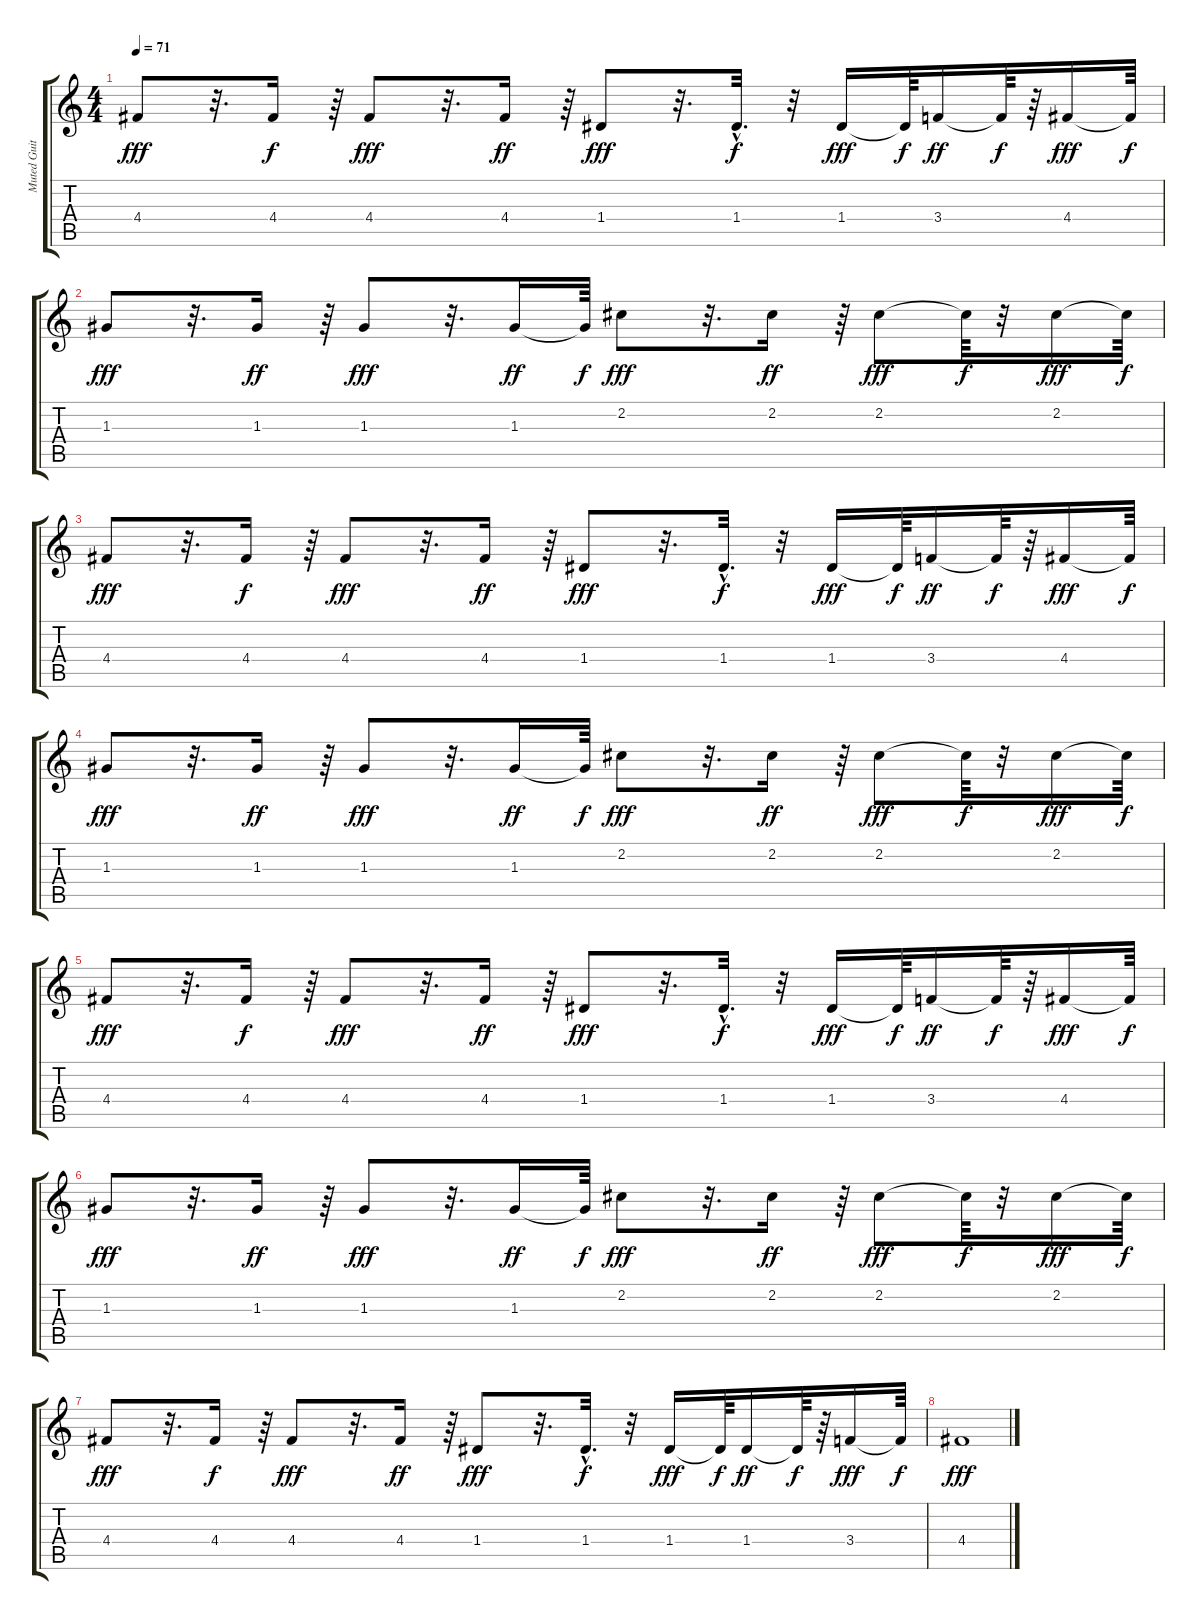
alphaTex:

\track ("Muted Guitar        " "Muted Guit") {instrument acousticbass}
\staff {score tabs}
\tuning (E4 B3 G3 D3 A2 E2) {hide}
\ts (4 4)
\tempo 71
\clef g2
\ks c
4.4.8{dy fff} r.32{d} 4.4.16{dy f} r.64 4.4.8{dy fff} r.32{d} 4.4.16{dy ff} r.64 1.4.8{dy fff} r.32{d} 1.4{hac}.32{d dy f} r.32 1.4.16{dy fff} 1.4{t}.64{dy f} 3.4.16{dy ff} 3.4{t}.64{dy f} r.64 4.4.16{dy fff} 4.4{t}.64{dy f} |
1.3.8{dy fff} r.32{d} 1.3.16{dy ff} r.64 1.3.8{dy fff} r.32{d} 1.3.16{dy ff} 1.3{t}.64{dy f} 2.2.8{dy fff} r.32{d} 2.2.16{dy ff} r.64 2.2.8{dy fff} 2.2{t}.64{dy f} r.32 2.2.16{dy fff} 2.2{t}.64{dy f} |
4.4.8{dy fff} r.32{d} 4.4.16{dy f} r.64 4.4.8{dy fff} r.32{d} 4.4.16{dy ff} r.64 1.4.8{dy fff} r.32{d} 1.4{hac}.32{d dy f} r.32 1.4.16{dy fff} 1.4{t}.64{dy f} 3.4.16{dy ff} 3.4{t}.64{dy f} r.64 4.4.16{dy fff} 4.4{t}.64{dy f} |
1.3.8{dy fff} r.32{d} 1.3.16{dy ff} r.64 1.3.8{dy fff} r.32{d} 1.3.16{dy ff} 1.3{t}.64{dy f} 2.2.8{dy fff} r.32{d} 2.2.16{dy ff} r.64 2.2.8{dy fff} 2.2{t}.64{dy f} r.32 2.2.16{dy fff} 2.2{t}.64{dy f} |
4.4.8{dy fff} r.32{d} 4.4.16{dy f} r.64 4.4.8{dy fff} r.32{d} 4.4.16{dy ff} r.64 1.4.8{dy fff} r.32{d} 1.4{hac}.32{d dy f} r.32 1.4.16{dy fff} 1.4{t}.64{dy f} 3.4.16{dy ff} 3.4{t}.64{dy f} r.64 4.4.16{dy fff} 4.4{t}.64{dy f} |
1.3.8{dy fff} r.32{d} 1.3.16{dy ff} r.64 1.3.8{dy fff} r.32{d} 1.3.16{dy ff} 1.3{t}.64{dy f} 2.2.8{dy fff} r.32{d} 2.2.16{dy ff} r.64 2.2.8{dy fff} 2.2{t}.64{dy f} r.32 2.2.16{dy fff} 2.2{t}.64{dy f} |
4.4.8{dy fff} r.32{d} 4.4.16{dy f} r.64 4.4.8{dy fff} r.32{d} 4.4.16{dy ff} r.64 1.4.8{dy fff} r.32{d} 1.4{hac}.32{d dy f} r.32 1.4.16{dy fff} 1.4{t}.64{dy f} 1.4.16{dy ff} 1.4{t}.64{dy f} r.64 3.4.16{dy fff} 3.4{t}.64{dy f} |
4.4.1{dy fff}
